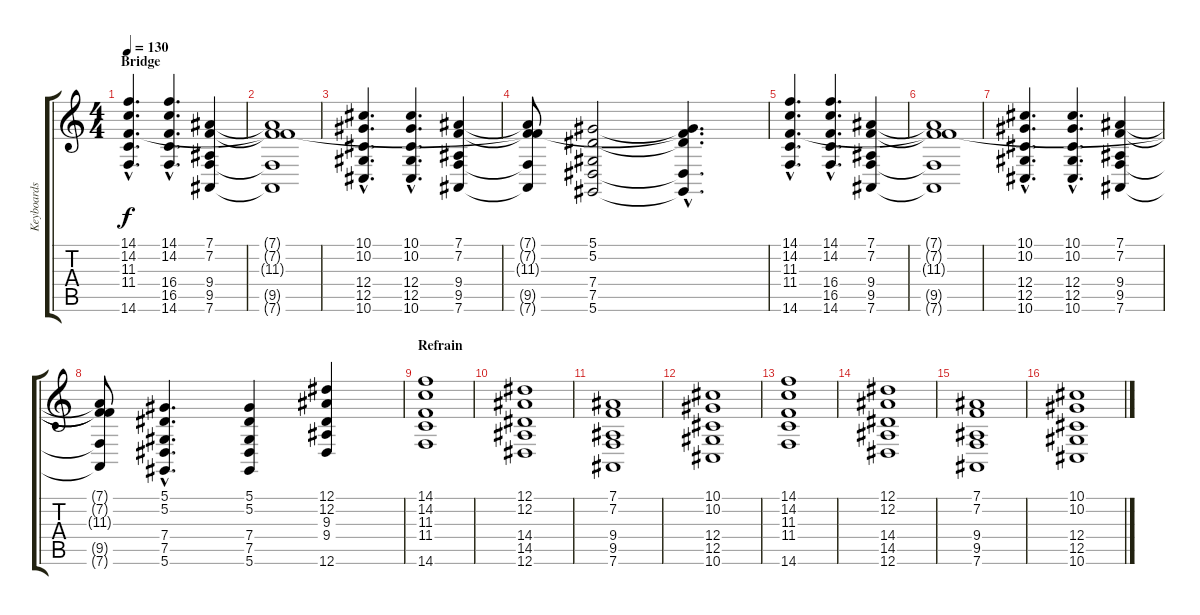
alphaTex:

\track ("Keyboards" "Keyboards") {instrument lead1square}
\staff {score tabs}
\tuning (Eb4 Bb3 Gb3 Db3 Ab2 Eb2) {hide}
\ts (4 4)
\section ("" "Bridge")
\tempo 130
\clef g2
\ks c
(14.1{hac} 14.2{hac} 11.3{hac} 11.4{hac} 14.6{hac}).4{d dy f} (14.1{hac} 14.2{hac} 16.4{hac} 16.5{hac} 14.6{hac}).4{d} (7.1 7.2 9.4 9.5 7.6).4 |
(7.1{t} 7.2{t} 11.3{t} 9.5{t} 7.6{t}).1 |
(10.1{hac} 10.2{hac} 12.4{hac} 12.5{hac} 10.6{hac}).4{d} (10.1{hac} 10.2{hac} 12.4{hac} 12.5{hac} 10.6{hac}).4{d} (7.1 7.2 9.4 9.5 7.6).4 |
(7.1{t} 7.2{t} 11.3{t} 9.5{t} 7.6{t}).8 (5.1 5.2 7.4 7.5 5.6).2 (5.1{hac t} 5.2{hac t} 11.3{hac t} 7.5{hac t} 5.6{hac t}).4{d} |
(14.1{hac} 14.2{hac} 11.3{hac} 11.4{hac} 14.6{hac}).4{d} (14.1{hac} 14.2{hac} 16.4{hac} 16.5{hac} 14.6{hac}).4{d} (7.1 7.2 9.4 9.5 7.6).4 |
(7.1{t} 7.2{t} 11.3{t} 9.5{t} 7.6{t}).1 |
(10.1{hac} 10.2{hac} 12.4{hac} 12.5{hac} 10.6{hac}).4{d} (10.1{hac} 10.2{hac} 12.4{hac} 12.5{hac} 10.6{hac}).4{d} (7.1 7.2 9.4 9.5 7.6).4 |
(7.1{t} 7.2{t} 11.3{t} 9.5{t} 7.6{t}).8 (5.1{hac} 5.2{hac} 7.4{hac} 7.5{hac} 5.6{hac}).4{d} (5.1 5.2 7.4 7.5 5.6).4 (12.1 12.2 9.3 9.4 12.6).4 |
\section ("" "Refrain")
(14.1 14.2 11.3 11.4 14.6).1 |
(12.1 12.2 14.4 14.5 12.6).1 |
(7.1 7.2 9.4 9.5 7.6).1 |
(10.1 10.2 12.4 12.5 10.6).1 |
(14.1 14.2 11.3 11.4 14.6).1 |
(12.1 12.2 14.4 14.5 12.6).1 |
(7.1 7.2 9.4 9.5 7.6).1 |
(10.1 10.2 12.4 12.5 10.6).1
